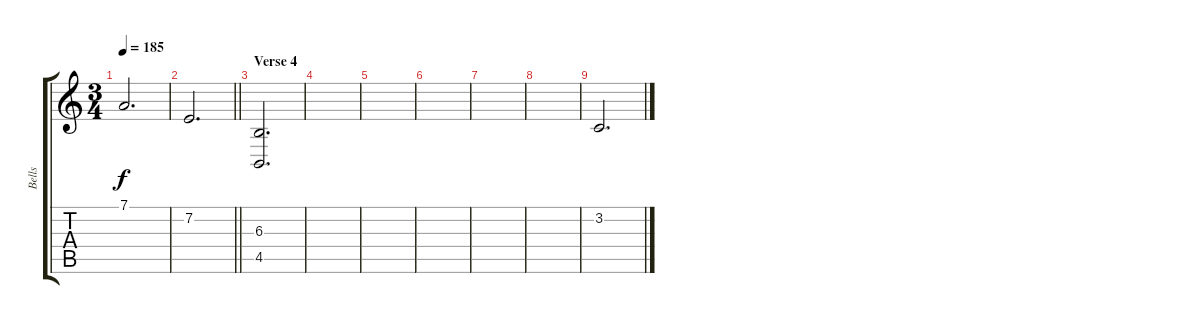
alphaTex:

\track ("Bells" "Bells") {instrument tubularbells}
\staff {score tabs}
\tuning (D4 A3 F3 C3 G2 D2) {hide}
\ts (3 4)
\tempo 185
\clef g2
\ks c
7.1.2{d dy f} |
\barLineRight lightlight
7.2.2{d} |
\section ("" "Verse 4")
(6.3 4.5).2{d instrument tubularbells} |
|
|
|
|
|
3.2.2{d}
